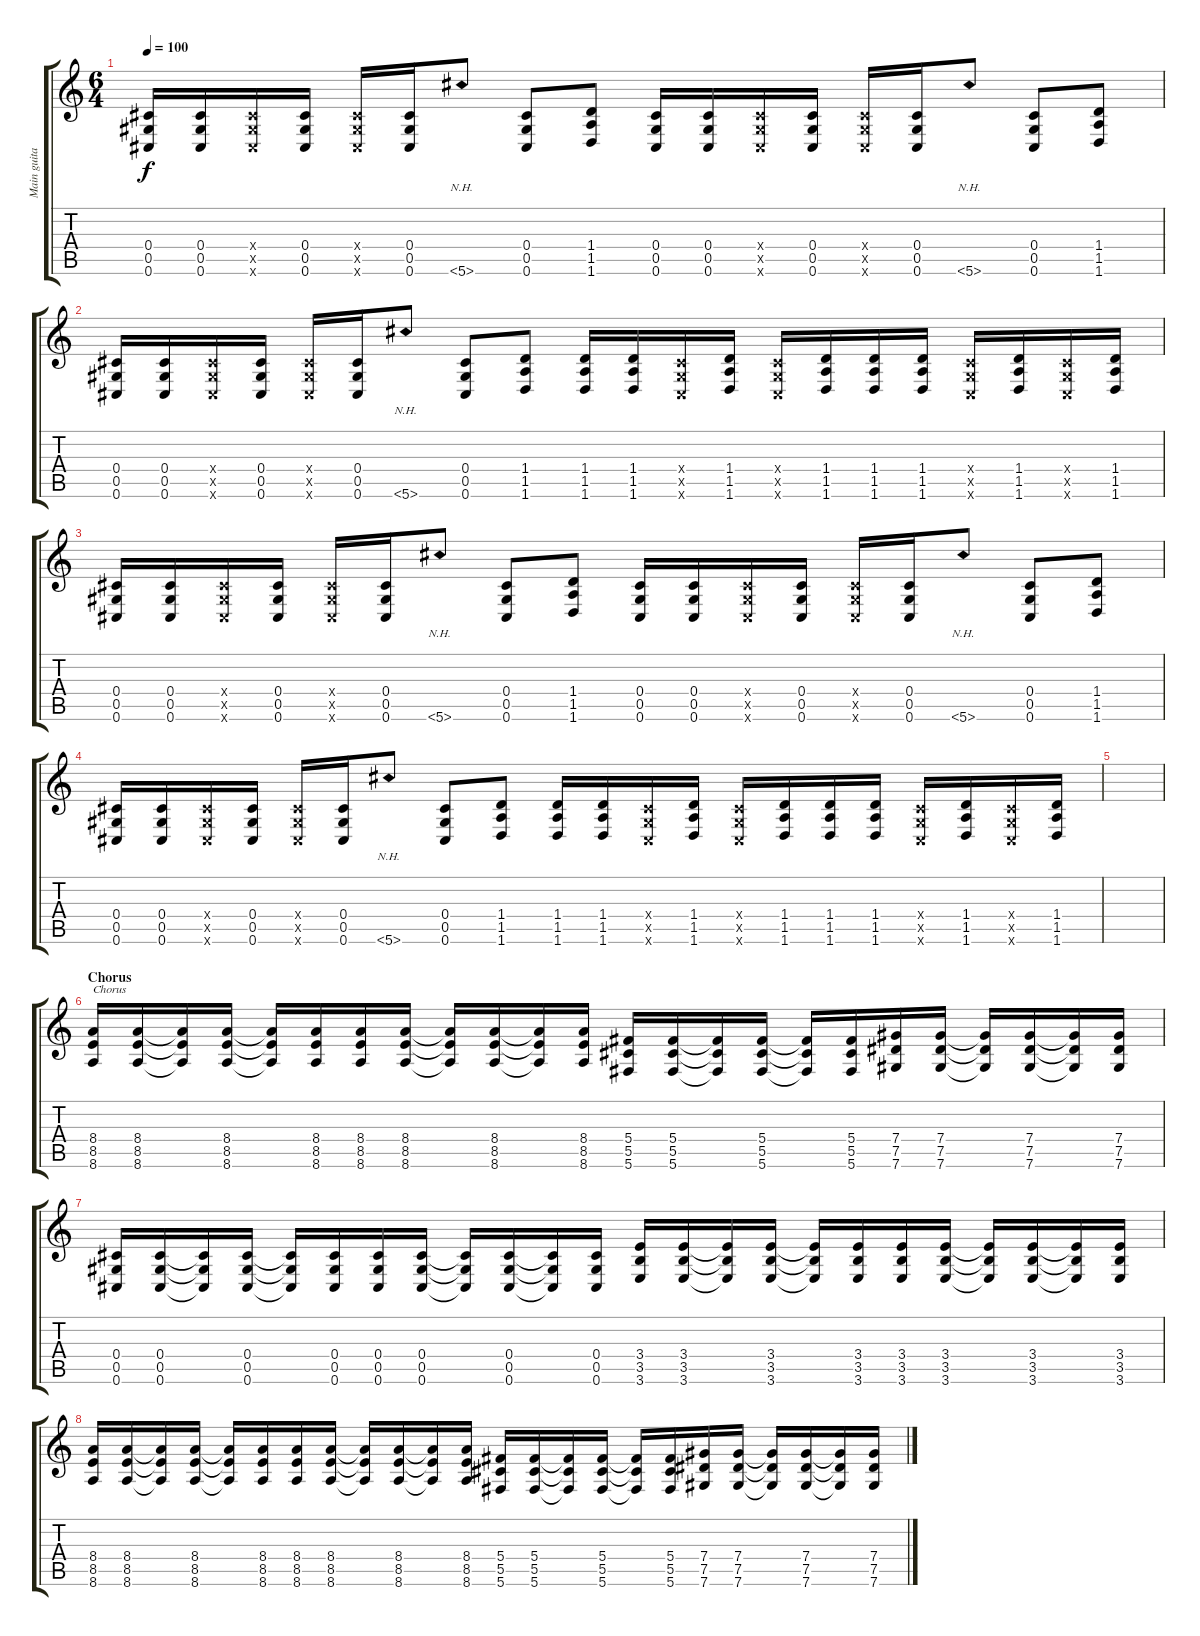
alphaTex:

\track ("Main guitar (Brad Delson)" "Main guita") {instrument distortionguitar}
\staff {score tabs}
\tuning (Eb4 Bb3 Gb3 Db3 Ab2 Db2) {hide}
\ts (6 4)
\tempo 100
\clef g2
\ks c
(0.4 0.5 0.6).16{dy f} (0.4 0.5 0.6).16 (0.4{x} 0.5{x} 0.6{x}).16 (0.4 0.5 0.6).16 (0.4{x} 0.5{x} 0.6{x}).16 (0.4 0.5 0.6).16 5.6{nh}.8 (0.4 0.5 0.6).8 (1.4 1.5 1.6).8 (0.4 0.5 0.6).16 (0.4 0.5 0.6).16 (0.4{x} 0.5{x} 0.6{x}).16 (0.4 0.5 0.6).16 (0.4{x} 0.5{x} 0.6{x}).16 (0.4 0.5 0.6).16 5.6{nh}.8 (0.4 0.5 0.6).8 (1.4 1.5 1.6).8 |
(0.4 0.5 0.6).16 (0.4 0.5 0.6).16 (0.4{x} 0.5{x} 0.6{x}).16 (0.4 0.5 0.6).16 (0.4{x} 0.5{x} 0.6{x}).16 (0.4 0.5 0.6).16 5.6{nh}.8 (0.4 0.5 0.6).8 (1.4 1.5 1.6).8 (1.4 1.5 1.6).16 (1.4 1.5 1.6).16 (0.4{x} 0.5{x} 0.6{x}).16 (1.4 1.5 1.6).16 (0.4{x} 0.5{x} 0.6{x}).16 (1.4 1.5 1.6).16 (1.4 1.5 1.6).16 (1.4 1.5 1.6).16 (0.4{x} 0.5{x} 0.6{x}).16 (1.4 1.5 1.6).16 (0.4{x} 0.5{x} 0.6{x}).16 (1.4 1.5 1.6).16 |
(0.4 0.5 0.6).16 (0.4 0.5 0.6).16 (0.4{x} 0.5{x} 0.6{x}).16 (0.4 0.5 0.6).16 (0.4{x} 0.5{x} 0.6{x}).16 (0.4 0.5 0.6).16 5.6{nh}.8 (0.4 0.5 0.6).8 (1.4 1.5 1.6).8 (0.4 0.5 0.6).16 (0.4 0.5 0.6).16 (0.4{x} 0.5{x} 0.6{x}).16 (0.4 0.5 0.6).16 (0.4{x} 0.5{x} 0.6{x}).16 (0.4 0.5 0.6).16 5.6{nh}.8 (0.4 0.5 0.6).8 (1.4 1.5 1.6).8 |
(0.4 0.5 0.6).16 (0.4 0.5 0.6).16 (0.4{x} 0.5{x} 0.6{x}).16 (0.4 0.5 0.6).16 (0.4{x} 0.5{x} 0.6{x}).16 (0.4 0.5 0.6).16 5.6{nh}.8 (0.4 0.5 0.6).8 (1.4 1.5 1.6).8 (1.4 1.5 1.6).16 (1.4 1.5 1.6).16 (0.4{x} 0.5{x} 0.6{x}).16 (1.4 1.5 1.6).16 (0.4{x} 0.5{x} 0.6{x}).16 (1.4 1.5 1.6).16 (1.4 1.5 1.6).16 (1.4 1.5 1.6).16 (0.4{x} 0.5{x} 0.6{x}).16 (1.4 1.5 1.6).16 (0.4{x} 0.5{x} 0.6{x}).16 (1.4 1.5 1.6).16 |
|
\section ("" "Chorus")
(8.4 8.5 8.6).16{txt "Chorus"} (8.4 8.5 8.6).16 (8.4{t} 8.5{t} 8.6{t}).16 (8.4 8.5 8.6).16 (8.4{t} 8.5{t} 8.6{t}).16 (8.4 8.5 8.6).16 (8.4 8.5 8.6).16 (8.4 8.5 8.6).16 (8.4{t} 8.5{t} 8.6{t}).16 (8.4 8.5 8.6).16 (8.4{t} 8.5{t} 8.6{t}).16 (8.4 8.5 8.6).16 (5.4 5.5 5.6).16 (5.4 5.5 5.6).16 (5.4{t} 5.5{t} 5.6{t}).16 (5.4 5.5 5.6).16 (5.4{t} 5.5{t} 5.6{t}).16 (5.4 5.5 5.6).16 (7.4 7.5 7.6).16 (7.4 7.5 7.6).16 (7.4{t} 7.5{t} 7.6{t}).16 (7.4 7.5 7.6).16 (7.4{t} 7.5{t} 7.6{t}).16 (7.4 7.5 7.6).16 |
(0.4 0.5 0.6).16 (0.4 0.5 0.6).16 (0.4{t} 0.5{t} 0.6{t}).16 (0.4 0.5 0.6).16 (0.4{t} 0.5{t} 0.6{t}).16 (0.4 0.5 0.6).16 (0.4 0.5 0.6).16 (0.4 0.5 0.6).16 (0.4{t} 0.5{t} 0.6{t}).16 (0.4 0.5 0.6).16 (0.4{t} 0.5{t} 0.6{t}).16 (0.4 0.5 0.6).16 (3.4 3.5 3.6).16 (3.4 3.5 3.6).16 (3.4{t} 3.5{t} 3.6{t}).16 (3.4 3.5 3.6).16 (3.4{t} 3.5{t} 3.6{t}).16 (3.4 3.5 3.6).16 (3.4 3.5 3.6).16 (3.4 3.5 3.6).16 (3.4{t} 3.5{t} 3.6{t}).16 (3.4 3.5 3.6).16 (3.4{t} 3.5{t} 3.6{t}).16 (3.4 3.5 3.6).16 |
(8.4 8.5 8.6).16 (8.4 8.5 8.6).16 (8.4{t} 8.5{t} 8.6{t}).16 (8.4 8.5 8.6).16 (8.4{t} 8.5{t} 8.6{t}).16 (8.4 8.5 8.6).16 (8.4 8.5 8.6).16 (8.4 8.5 8.6).16 (8.4{t} 8.5{t} 8.6{t}).16 (8.4 8.5 8.6).16 (8.4{t} 8.5{t} 8.6{t}).16 (8.4 8.5 8.6).16 (5.4 5.5 5.6).16 (5.4 5.5 5.6).16 (5.4{t} 5.5{t} 5.6{t}).16 (5.4 5.5 5.6).16 (5.4{t} 5.5{t} 5.6{t}).16 (5.4 5.5 5.6).16 (7.4 7.5 7.6).16 (7.4 7.5 7.6).16 (7.4{t} 7.5{t} 7.6{t}).16 (7.4 7.5 7.6).16 (7.4{t} 7.5{t} 7.6{t}).16 (7.4 7.5 7.6).16
